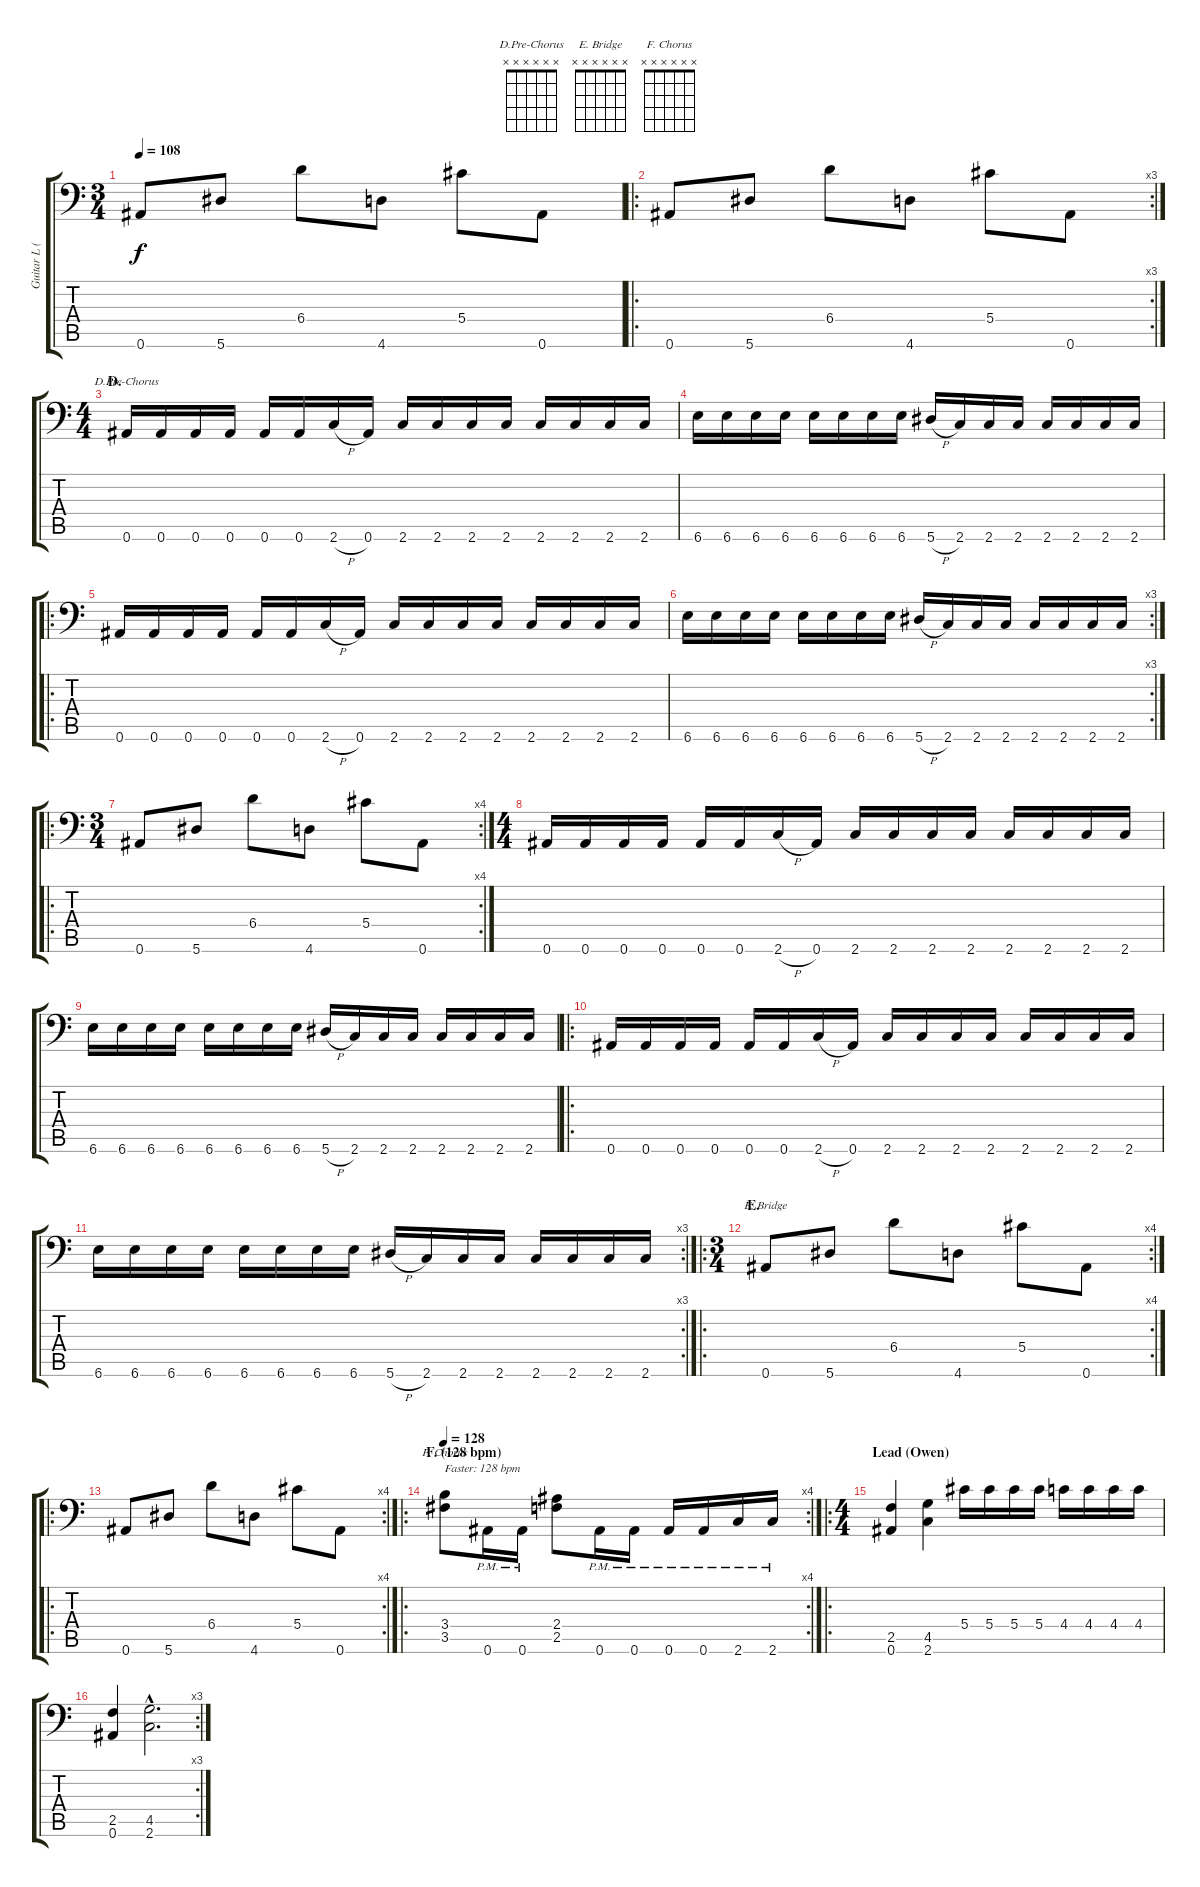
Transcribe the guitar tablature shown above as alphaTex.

\track ("Guitar L (O'Brien)" "Guitar L (") {instrument distortionguitar}
\staff {score tabs}
\tuning (Bb3 F3 Db3 Ab2 Eb2 Bb1) {hide}
\chord ("D.Pre-Chorus" x x x x x x)
\chord ("E. Bridge" x x x x x x)
\chord ("F. Chorus" x x x x x x)
\ts (3 4)
\tempo 108
\clef f4
\ks c
0.6.8{dy f} 5.6.8 6.4.8 4.6.8 5.4.8 0.6.8 |
\ro
\rc 3
0.6.8 5.6.8 6.4.8 4.6.8 5.4.8 0.6.8 |
\ts (4 4)
\section ("" "D.")
0.6.16{ch "D.Pre-Chorus"} 0.6.16 0.6.16 0.6.16 0.6.16 0.6.16 2.6{h}.16 0.6.16 2.6.16 2.6.16 2.6.16 2.6.16 2.6.16 2.6.16 2.6.16 2.6.16 |
6.6.16 6.6.16 6.6.16 6.6.16 6.6.16 6.6.16 6.6.16 6.6.16 5.6{h}.16 2.6.16 2.6.16 2.6.16 2.6.16 2.6.16 2.6.16 2.6.16 |
\ro
0.6.16 0.6.16 0.6.16 0.6.16 0.6.16 0.6.16 2.6{h}.16 0.6.16 2.6.16 2.6.16 2.6.16 2.6.16 2.6.16 2.6.16 2.6.16 2.6.16 |
\rc 3
6.6.16 6.6.16 6.6.16 6.6.16 6.6.16 6.6.16 6.6.16 6.6.16 5.6{h}.16 2.6.16 2.6.16 2.6.16 2.6.16 2.6.16 2.6.16 2.6.16 |
\ro
\rc 4
\ts (3 4)
0.6.8 5.6.8 6.4.8 4.6.8 5.4.8 0.6.8 |
\ts (4 4)
0.6.16 0.6.16 0.6.16 0.6.16 0.6.16 0.6.16 2.6{h}.16 0.6.16 2.6.16 2.6.16 2.6.16 2.6.16 2.6.16 2.6.16 2.6.16 2.6.16 |
6.6.16 6.6.16 6.6.16 6.6.16 6.6.16 6.6.16 6.6.16 6.6.16 5.6{h}.16 2.6.16 2.6.16 2.6.16 2.6.16 2.6.16 2.6.16 2.6.16 |
\ro
0.6.16 0.6.16 0.6.16 0.6.16 0.6.16 0.6.16 2.6{h}.16 0.6.16 2.6.16 2.6.16 2.6.16 2.6.16 2.6.16 2.6.16 2.6.16 2.6.16 |
\rc 3
6.6.16 6.6.16 6.6.16 6.6.16 6.6.16 6.6.16 6.6.16 6.6.16 5.6{h}.16 2.6.16 2.6.16 2.6.16 2.6.16 2.6.16 2.6.16 2.6.16 |
\ro
\rc 4
\ts (3 4)
\section ("" "E.")
0.6.8{ch "E. Bridge"} 5.6.8 6.4.8 4.6.8 5.4.8 0.6.8 |
\ro
\rc 4
0.6.8 5.6.8 6.4.8 4.6.8 5.4.8 0.6.8 |
\ro
\rc 4
\section ("" "F. (128 bpm)")
\tempo 128
(3.4 3.5).8{ch "F. Chorus" txt "Faster: 128 bpm"} 0.6{pm}.16 0.6{pm}.16 (2.4 2.5).8 0.6{pm}.16 0.6{pm}.16 0.6{pm}.16 0.6{pm}.16 2.6{pm}.16 2.6{pm}.16 |
\ro
\ts (4 4)
\section ("" "Lead (Owen)")
(2.5 0.6).4 (4.5 2.6).4 5.4.16 5.4.16 5.4.16 5.4.16 4.4.16 4.4.16 4.4.16 4.4.16 |
\rc 3
(2.5 0.6).4 (4.5{hac} 2.6{hac}).2{d}
